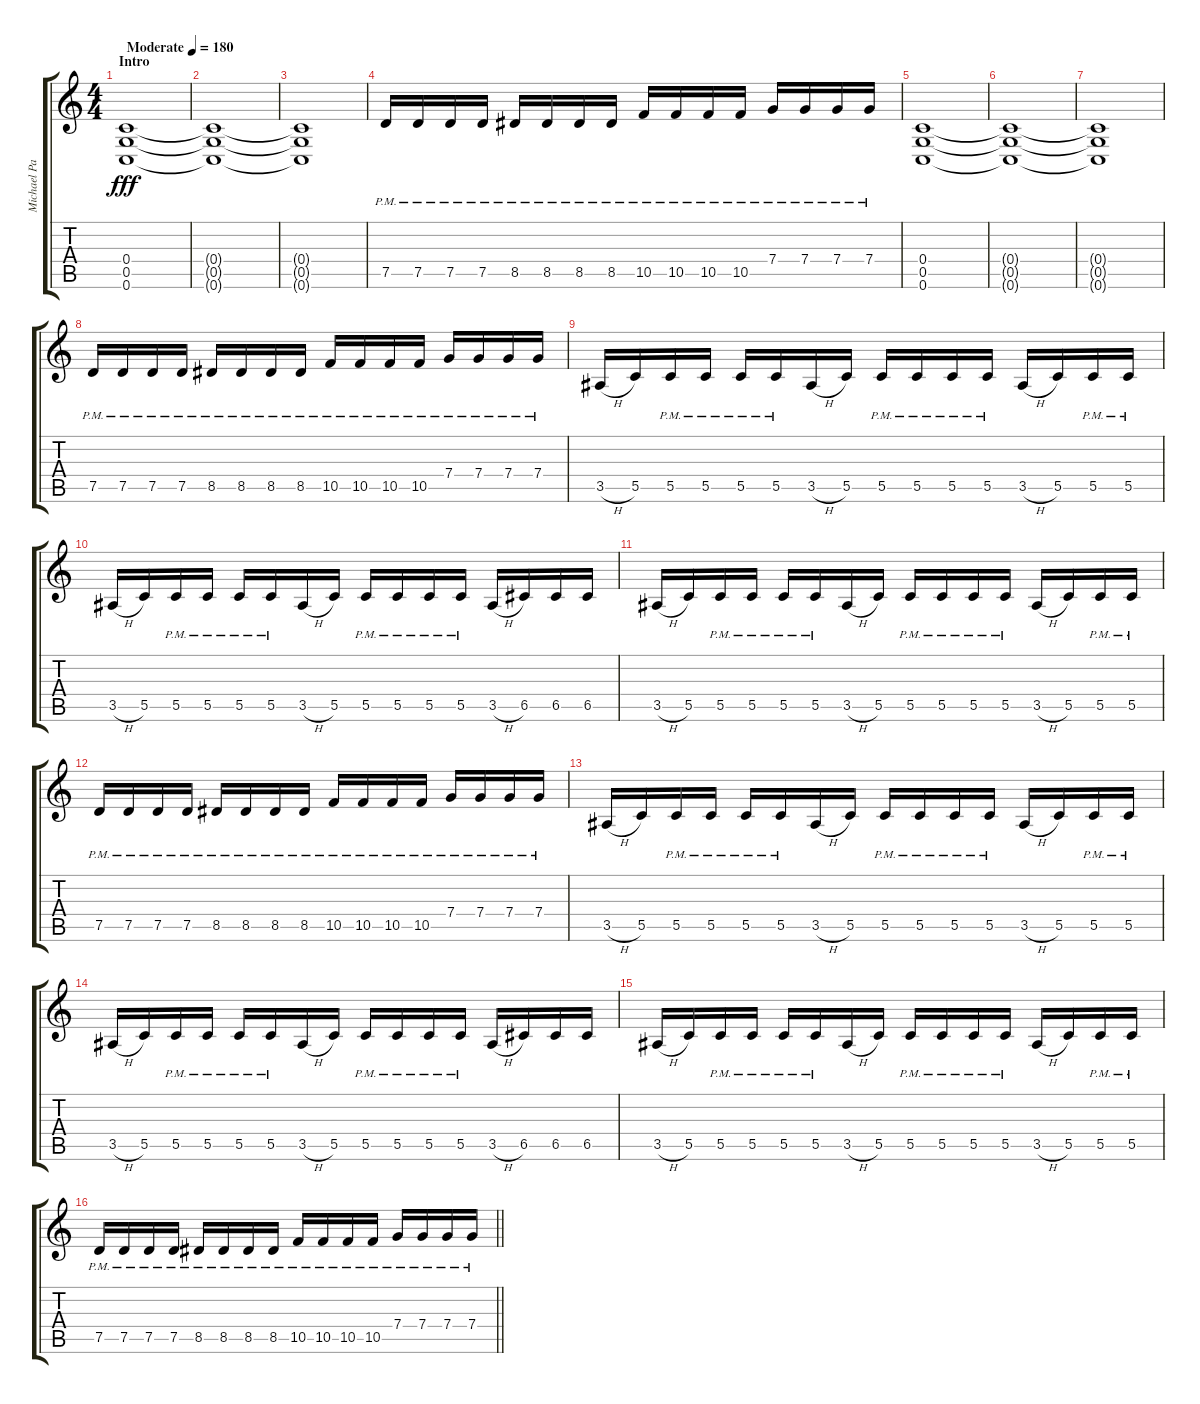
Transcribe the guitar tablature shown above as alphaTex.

\track ("Michael Padget" "Michael Pa") {instrument distortionguitar}
\staff {score tabs}
\tuning (D4 A3 F3 C3 G2 C2) {hide}
\ts (4 4)
\section ("" "Intro")
\tempo (180 "Moderate")
\clef g2
\ks c
(0.4 0.5 0.6).1{dy fff instrument distortionguitar} |
(0.4{t} 0.5{t} 0.6{t}).1 |
(0.4{t} 0.5{t} 0.6{t}).1 |
7.5{pm}.16 7.5{pm}.16 7.5{pm}.16 7.5{pm}.16 8.5{pm}.16 8.5{pm}.16 8.5{pm}.16 8.5{pm}.16 10.5{pm}.16 10.5{pm}.16 10.5{pm}.16 10.5{pm}.16 7.4{pm}.16 7.4{pm}.16 7.4{pm}.16 7.4{pm}.16 |
(0.4 0.5 0.6).1 |
(0.4{t} 0.5{t} 0.6{t}).1 |
(0.4{t} 0.5{t} 0.6{t}).1 |
7.5{pm}.16 7.5{pm}.16 7.5{pm}.16 7.5{pm}.16 8.5{pm}.16 8.5{pm}.16 8.5{pm}.16 8.5{pm}.16 10.5{pm}.16 10.5{pm}.16 10.5{pm}.16 10.5{pm}.16 7.4{pm}.16 7.4{pm}.16 7.4{pm}.16 7.4{pm}.16 |
3.5{h}.16 5.5.16 5.5{pm}.16 5.5{pm}.16 5.5{pm}.16 5.5{pm}.16 3.5{h}.16 5.5.16 5.5{pm}.16 5.5{pm}.16 5.5{pm}.16 5.5{pm}.16 3.5{h}.16 5.5.16 5.5{pm}.16 5.5{pm}.16 |
3.5{h}.16 5.5.16 5.5{pm}.16 5.5{pm}.16 5.5{pm}.16 5.5{pm}.16 3.5{h}.16 5.5.16 5.5{pm}.16 5.5{pm}.16 5.5{pm}.16 5.5{pm}.16 3.5{h}.16 6.5.16 6.5.16 6.5.16 |
3.5{h}.16 5.5.16 5.5{pm}.16 5.5{pm}.16 5.5{pm}.16 5.5{pm}.16 3.5{h}.16 5.5.16 5.5{pm}.16 5.5{pm}.16 5.5{pm}.16 5.5{pm}.16 3.5{h}.16 5.5.16 5.5{pm}.16 5.5{pm}.16 |
7.5{pm}.16 7.5{pm}.16 7.5{pm}.16 7.5{pm}.16 8.5{pm}.16 8.5{pm}.16 8.5{pm}.16 8.5{pm}.16 10.5{pm}.16 10.5{pm}.16 10.5{pm}.16 10.5{pm}.16 7.4{pm}.16 7.4{pm}.16 7.4{pm}.16 7.4{pm}.16 |
3.5{h}.16 5.5.16 5.5{pm}.16 5.5{pm}.16 5.5{pm}.16 5.5{pm}.16 3.5{h}.16 5.5.16 5.5{pm}.16 5.5{pm}.16 5.5{pm}.16 5.5{pm}.16 3.5{h}.16 5.5.16 5.5{pm}.16 5.5{pm}.16 |
3.5{h}.16 5.5.16 5.5{pm}.16 5.5{pm}.16 5.5{pm}.16 5.5{pm}.16 3.5{h}.16 5.5.16 5.5{pm}.16 5.5{pm}.16 5.5{pm}.16 5.5{pm}.16 3.5{h}.16 6.5.16 6.5.16 6.5.16 |
3.5{h}.16 5.5.16 5.5{pm}.16 5.5{pm}.16 5.5{pm}.16 5.5{pm}.16 3.5{h}.16 5.5.16 5.5{pm}.16 5.5{pm}.16 5.5{pm}.16 5.5{pm}.16 3.5{h}.16 5.5.16 5.5{pm}.16 5.5{pm}.16 |
\barLineRight lightlight
7.5{pm}.16 7.5{pm}.16 7.5{pm}.16 7.5{pm}.16 8.5{pm}.16 8.5{pm}.16 8.5{pm}.16 8.5{pm}.16 10.5{pm}.16 10.5{pm}.16 10.5{pm}.16 10.5{pm}.16 7.4{pm}.16 7.4{pm}.16 7.4{pm}.16 7.4{pm}.16
